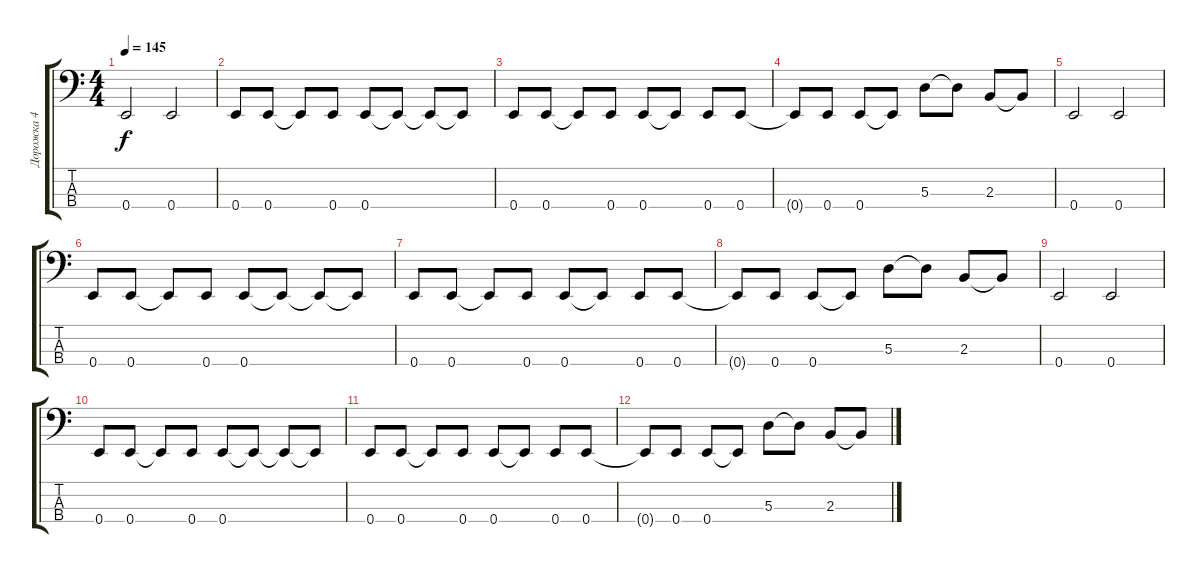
\track ("Дорожка 4" "Дорожка 4") {instrument electricbassfinger}
\staff {score tabs}
\tuning (G2 D2 A1 E1) {hide}
\ts (4 4)
\tempo 145
\clef f4
\ks c
0.4.2{dy f} 0.4.2 |
0.4.8 0.4.8 0.4{t}.8 0.4.8 0.4.8 0.4{t}.8 0.4{t}.8 0.4{t}.8 |
0.4.8 0.4.8 0.4{t}.8 0.4.8 0.4.8 0.4{t}.8 0.4.8 0.4.8 |
0.4{t}.8 0.4.8 0.4.8 0.4{t}.8 5.3.8 5.3{t}.8 2.3.8 2.3{t}.8 |
0.4.2 0.4.2 |
0.4.8 0.4.8 0.4{t}.8 0.4.8 0.4.8 0.4{t}.8 0.4{t}.8 0.4{t}.8 |
0.4.8 0.4.8 0.4{t}.8 0.4.8 0.4.8 0.4{t}.8 0.4.8 0.4.8 |
0.4{t}.8 0.4.8 0.4.8 0.4{t}.8 5.3.8 5.3{t}.8 2.3.8 2.3{t}.8 |
0.4.2 0.4.2 |
0.4.8 0.4.8 0.4{t}.8 0.4.8 0.4.8 0.4{t}.8 0.4{t}.8 0.4{t}.8 |
0.4.8 0.4.8 0.4{t}.8 0.4.8 0.4.8 0.4{t}.8 0.4.8 0.4.8 |
0.4{t}.8 0.4.8 0.4.8 0.4{t}.8 5.3.8 5.3{t}.8 2.3.8 2.3{t}.8
